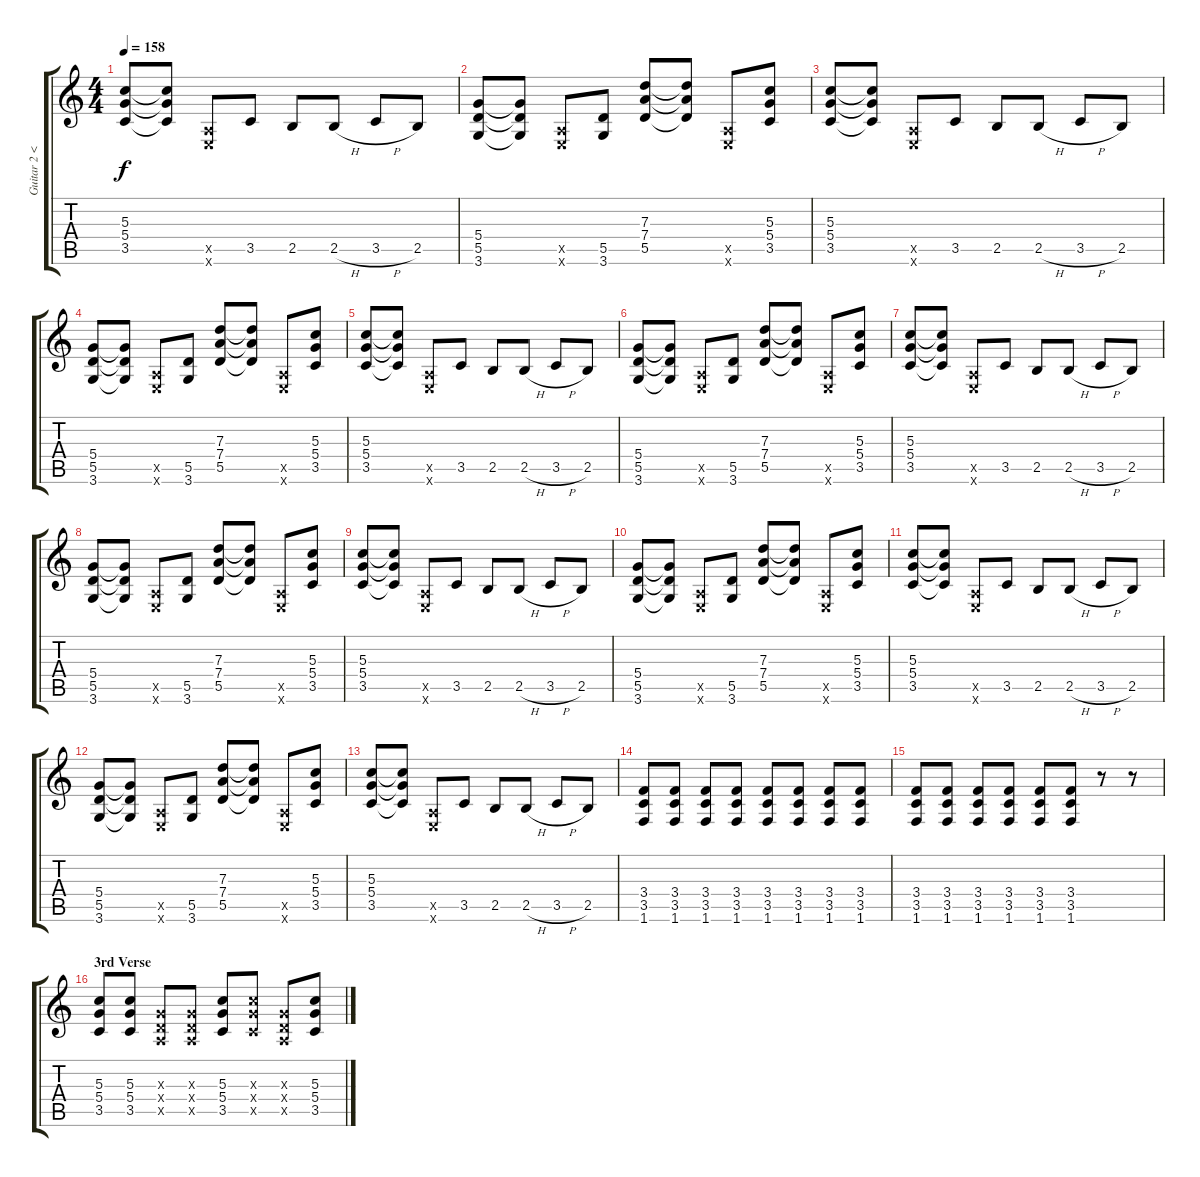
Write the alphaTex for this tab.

\track ("Guitar 2 <distorted>" "Guitar 2 <") {instrument overdrivenguitar}
\staff {score tabs}
\tuning (E4 B3 G3 D3 A2 E2) {hide}
\ts (4 4)
\tempo 158
\clef g2
\ks c
(5.3 5.4 3.5).8{dy f volume 6} (5.3{t} 5.4{t} 3.5{t}).8 (0.5{x} 0.6{x}).8 3.5.8 2.5.8 2.5{h}.8 3.5{h}.8 2.5.8 |
(5.4 5.5 3.6).8{volume 6} (5.4{t} 5.5{t} 3.6{t}).8 (0.5{x} 0.6{x}).8 (5.5 3.6).8 (7.3 7.4 5.5).8 (7.3{t} 7.4{t} 5.5{t}).8 (0.5{x} 0.6{x}).8 (5.3 5.4 3.5).8 |
(5.3 5.4 3.5).8{volume 6} (5.3{t} 5.4{t} 3.5{t}).8 (0.5{x} 0.6{x}).8 3.5.8 2.5.8 2.5{h}.8 3.5{h}.8 2.5.8 |
(5.4 5.5 3.6).8{volume 6} (5.4{t} 5.5{t} 3.6{t}).8 (0.5{x} 0.6{x}).8 (5.5 3.6).8 (7.3 7.4 5.5).8 (7.3{t} 7.4{t} 5.5{t}).8 (0.5{x} 0.6{x}).8 (5.3 5.4 3.5).8 |
(5.3 5.4 3.5).8{volume 6} (5.3{t} 5.4{t} 3.5{t}).8 (0.5{x} 0.6{x}).8 3.5.8 2.5.8 2.5{h}.8 3.5{h}.8 2.5.8 |
(5.4 5.5 3.6).8{volume 6} (5.4{t} 5.5{t} 3.6{t}).8 (0.5{x} 0.6{x}).8 (5.5 3.6).8 (7.3 7.4 5.5).8 (7.3{t} 7.4{t} 5.5{t}).8 (0.5{x} 0.6{x}).8 (5.3 5.4 3.5).8 |
(5.3 5.4 3.5).8{volume 6} (5.3{t} 5.4{t} 3.5{t}).8 (0.5{x} 0.6{x}).8 3.5.8 2.5.8 2.5{h}.8 3.5{h}.8 2.5.8 |
(5.4 5.5 3.6).8{volume 6} (5.4{t} 5.5{t} 3.6{t}).8 (0.5{x} 0.6{x}).8 (5.5 3.6).8 (7.3 7.4 5.5).8 (7.3{t} 7.4{t} 5.5{t}).8 (0.5{x} 0.6{x}).8 (5.3 5.4 3.5).8 |
(5.3 5.4 3.5).8{volume 6} (5.3{t} 5.4{t} 3.5{t}).8 (0.5{x} 0.6{x}).8 3.5.8 2.5.8 2.5{h}.8 3.5{h}.8 2.5.8 |
(5.4 5.5 3.6).8{volume 6} (5.4{t} 5.5{t} 3.6{t}).8 (0.5{x} 0.6{x}).8 (5.5 3.6).8 (7.3 7.4 5.5).8 (7.3{t} 7.4{t} 5.5{t}).8 (0.5{x} 0.6{x}).8 (5.3 5.4 3.5).8 |
(5.3 5.4 3.5).8{volume 6} (5.3{t} 5.4{t} 3.5{t}).8 (0.5{x} 0.6{x}).8 3.5.8 2.5.8 2.5{h}.8 3.5{h}.8 2.5.8 |
(5.4 5.5 3.6).8{volume 6} (5.4{t} 5.5{t} 3.6{t}).8 (0.5{x} 0.6{x}).8 (5.5 3.6).8 (7.3 7.4 5.5).8 (7.3{t} 7.4{t} 5.5{t}).8 (0.5{x} 0.6{x}).8 (5.3 5.4 3.5).8 |
(5.3 5.4 3.5).8{volume 6} (5.3{t} 5.4{t} 3.5{t}).8 (0.5{x} 0.6{x}).8 3.5.8 2.5.8 2.5{h}.8 3.5{h}.8 2.5.8 |
(3.4 3.5 1.6).8{volume 5} (3.4 3.5 1.6).8 (3.4 3.5 1.6).8 (3.4 3.5 1.6).8 (3.4 3.5 1.6).8 (3.4 3.5 1.6).8 (3.4 3.5 1.6).8 (3.4 3.5 1.6).8 |
(3.4 3.5 1.6).8 (3.4 3.5 1.6).8 (3.4 3.5 1.6).8 (3.4 3.5 1.6).8 (3.4 3.5 1.6).8 (3.4 3.5 1.6).8 r.8 r.8 |
\section ("" "3rd Verse")
(5.3 5.4 3.5).8{volume 12} (5.3 5.4 3.5).8 (0.3{x} 0.4{x} 0.5{x}).8 (0.3{x} 0.4{x} 0.5{x}).8 (5.3 5.4 3.5).8 (5.3{x} 5.4{x} 3.5{x}).8 (0.3{x} 0.4{x} 0.5{x}).8 (5.3 5.4 3.5).8
